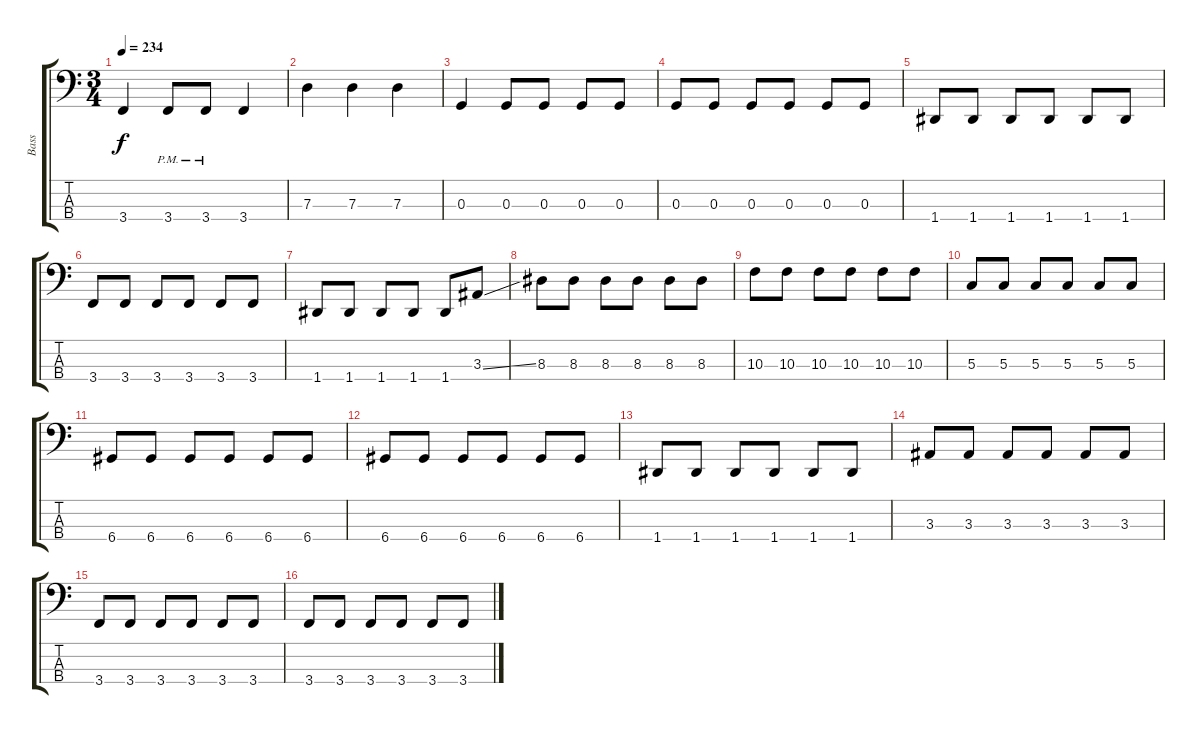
\track ("Bass" "Bass") {instrument electricbasspick}
\staff {score tabs}
\tuning (F2 C2 G1 D1) {hide}
\ts (3 4)
\tempo 234
\clef f4
\ks c
3.4.4{dy f} 3.4{pm}.8 3.4{pm}.8 3.4.4 |
7.3.4 7.3.4 7.3.4 |
0.3.4 0.3.8 0.3.8 0.3.8 0.3.8 |
0.3.8 0.3.8 0.3.8 0.3.8 0.3.8 0.3.8 |
1.4.8 1.4.8 1.4.8 1.4.8 1.4.8 1.4.8 |
3.4.8 3.4.8 3.4.8 3.4.8 3.4.8 3.4.8 |
1.4.8 1.4.8 1.4.8 1.4.8 1.4.8 3.3{ss}.8 |
8.3.8 8.3.8 8.3.8 8.3.8 8.3.8 8.3.8 |
10.3.8 10.3.8 10.3.8 10.3.8 10.3.8 10.3.8 |
5.3.8 5.3.8 5.3.8 5.3.8 5.3.8 5.3.8 |
6.4.8 6.4.8 6.4.8 6.4.8 6.4.8 6.4.8 |
6.4.8 6.4.8 6.4.8 6.4.8 6.4.8 6.4.8 |
1.4.8 1.4.8 1.4.8 1.4.8 1.4.8 1.4.8 |
3.3.8 3.3.8 3.3.8 3.3.8 3.3.8 3.3.8 |
3.4.8 3.4.8 3.4.8 3.4.8 3.4.8 3.4.8 |
3.4.8 3.4.8 3.4.8 3.4.8 3.4.8 3.4.8
